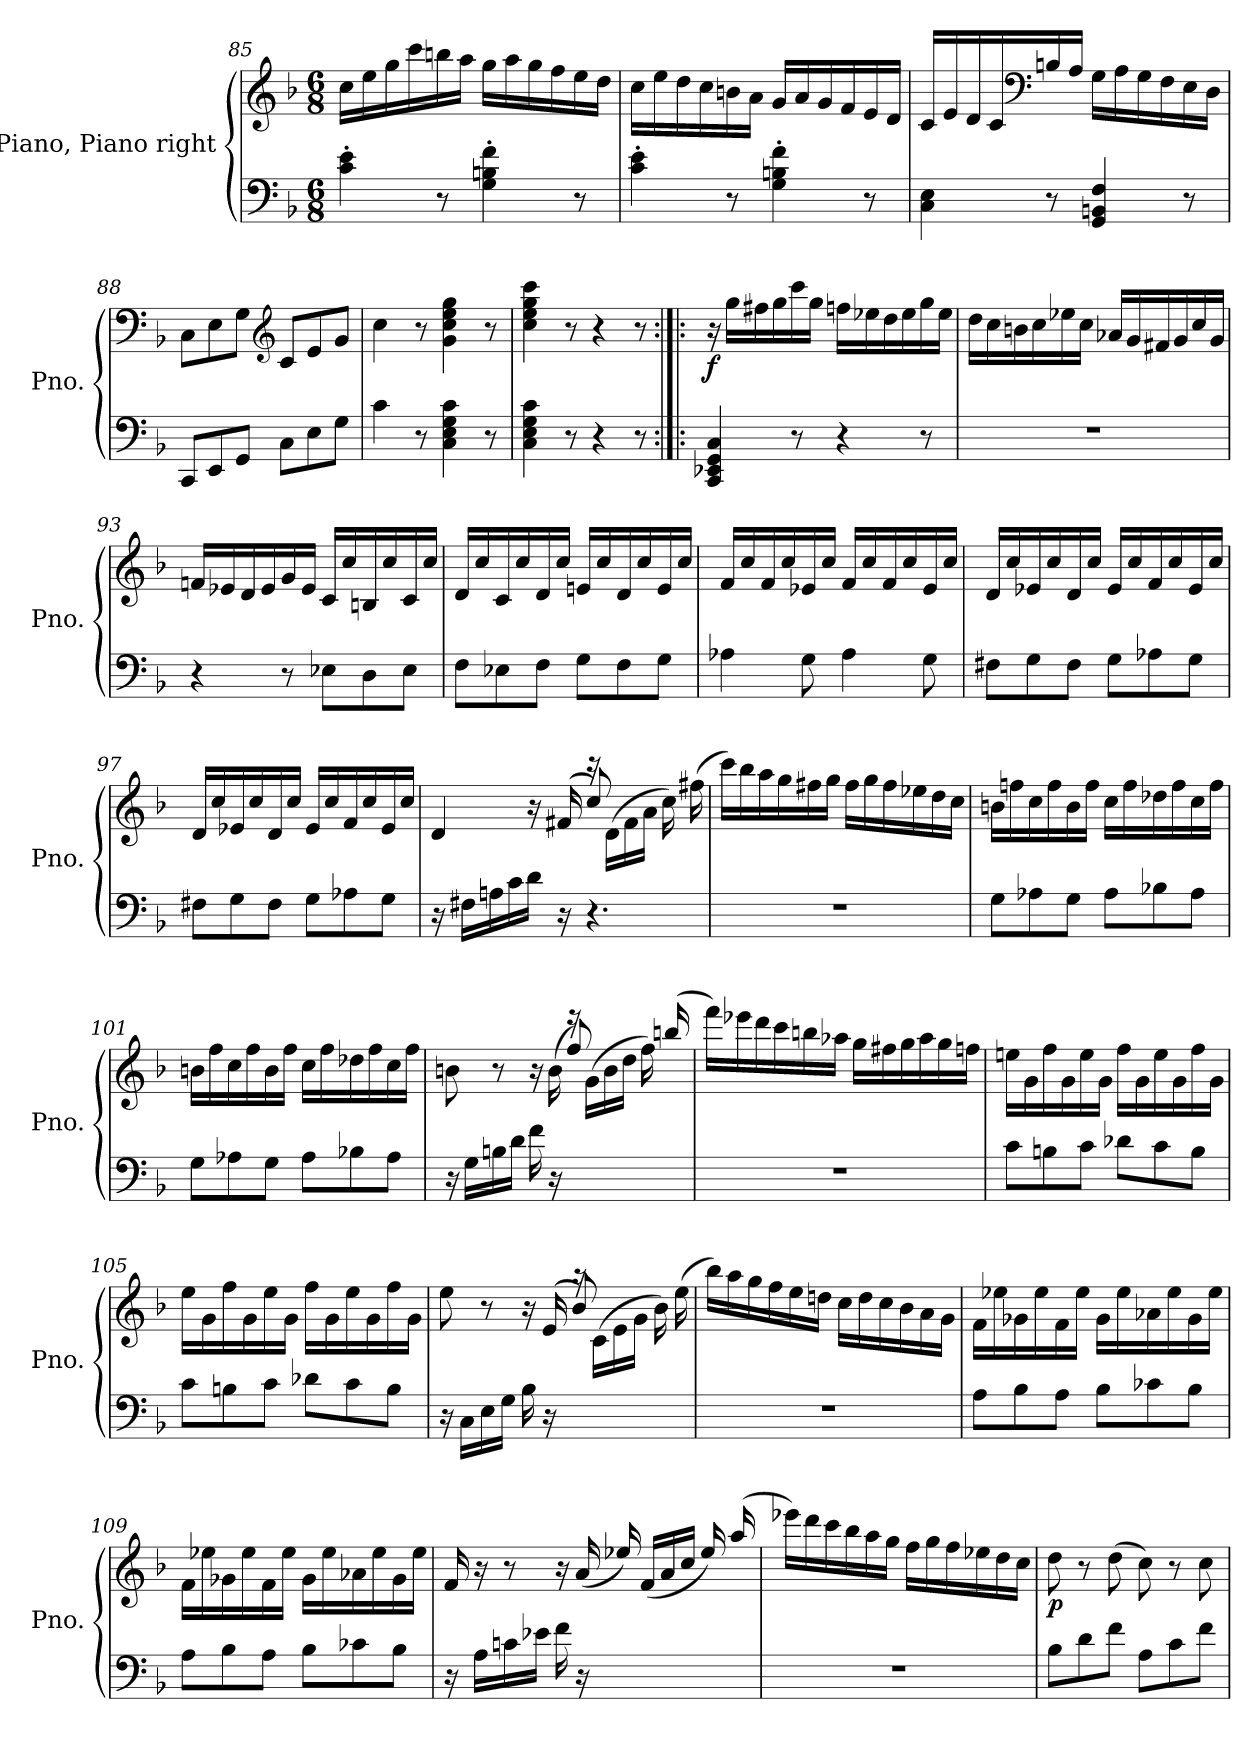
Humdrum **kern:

**kern	**kern	**dynam
*part1	*part1	*part1
*staff2	*staff1	*staff1/2
*I"Piano, Piano right	*	*
*I'Pno.	*	*
*clefF4	*clefG2	*
*k[b-]	*k[b-]	*
*M6/8	*M6/8	*
=85	=85	=85
4c\' 4e\'	16cc\LL	.
.	16ee\	.
.	16gg\	.
.	16ccc\	.
8r	16bbn\	.
.	16aa\JJ	.
4G\' 4Bn\' 4f\'	16gg\LL	.
.	16aa\	.
.	16gg\	.
.	16ff\	.
8r	16ee\	.
.	16dd\JJ	.
=86	=86	=86
4c\' 4e\'	16cc\LL	.
.	16ee\	.
.	16dd\	.
.	16cc\	.
8r	16bn\	.
.	16a\JJ	.
4G\' 4Bn\' 4f\'	16g/LL	.
.	16a/	.
.	16g/	.
.	16f/	.
8r	16e/	.
.	16d/JJ	.
=87	=87	=87
4C\ 4E\	16c/LL	.
.	16e/	.
.	16d/	.
.	16c/	.
*	*clefF4	*
8r	16Bn/	.
.	16A/JJ	.
4GG/ 4BBn/ 4F/	16G\LL	.
.	16A\	.
.	16G\	.
.	16F\	.
8r	16E\	.
.	16D\JJ	.
=88	=88	=88
8CC/L	8C\L	.
8EE/	8E\	.
8GG/J	8G\J	.
*	*clefG2	*
8C\L	8c/L	.
8E\	8e/	.
8G\J	8g/J	.
=89	=89	=89
4c\	4cc\	.
8r	8r	.
4C\ 4E\ 4G\ 4c\	4g\ 4cc\ 4ee\ 4gg\	.
8r	8r	.
=90	=90	=90
4C\ 4E\ 4G\ 4c\	4cc\ 4ee\ 4gg\ 4ccc\	.
8r	8r	.
4r	4r	.
8r	8r	.
=91:|!|:	=91:|!|:	=91:|!|:
!	!	!LO:DY:b
4CC/ 4EE-X/ 4GG/ 4C/	16r	f
.	16gg\LL	.
.	16ff#X\	.
.	16gg\	.
8r	16ccc\	.
.	16gg\JJ	.
4r	16ffn\LL	.
.	16ee-X\	.
.	16dd\	.
.	16ee-\	.
8r	16gg\	.
.	16ee-\JJ	.
=92	=92	=92
2.r	16dd\LL	.
.	16cc\	.
.	16bn\	.
.	16cc\	.
.	16ee-X\	.
.	16cc\JJ	.
.	16a-X/LL	.
.	16g/	.
.	16f#X/	.
.	16g/	.
.	16cc/	.
.	16g/JJ	.
=93	=93	=93
4r	16fn/LL	.
.	16e-X/	.
.	16d/	.
.	16e-/	.
8r	16g/	.
.	16e-/JJ	.
8E-X\L	16c/LL	.
.	16cc/	.
8D\	16Bn/	.
.	16cc/	.
8E-\J	16c/	.
.	16cc/JJ	.
=94	=94	=94
8F\L	16d/LL	.
.	16cc/	.
8E-X\	16c/	.
.	16cc/	.
8F\J	16d/	.
.	16cc/JJ	.
8G\L	16en/LL	.
.	16cc/	.
8F\	16d/	.
.	16cc/	.
8G\J	16e/	.
.	16cc/JJ	.
=95	=95	=95
4A-X\	16f/LL	.
.	16cc/	.
.	16f/	.
.	16cc/	.
8G\	16e-X/	.
.	16cc/JJ	.
4A-\	16f/LL	.
.	16cc/	.
.	16f/	.
.	16cc/	.
8G\	16e-/	.
.	16cc/JJ	.
=96	=96	=96
8F#X\L	16d/LL	.
.	16cc/	.
8G\	16e-X/	.
.	16cc/	.
8F#\J	16d/	.
.	16cc/JJ	.
8G\L	16e-/LL	.
.	16cc/	.
8A-X\	16f/	.
.	16cc/	.
8G\J	16e-/	.
.	16cc/JJ	.
=97	=97	=97
8F#X\L	16d/LL	.
.	16cc/	.
8G\	16e-X/	.
.	16cc/	.
8F#\J	16d/	.
.	16cc/JJ	.
8G\L	16e-/LL	.
.	16cc/	.
8A-X\	16f/	.
.	16cc/	.
8G\J	16e-/	.
.	16cc/JJ	.
=98	=98	=98
*	*^	*
16r	4d/	4.ryy	.
16F#X\LL	.	.	.
16An\	.	.	.
16c\	.	.	.
16d\JJ	16r	.	.
16r	(>16f#X/	.	.
4.r	16r	8cc/)	.
.	(<16d\LL	.	.
.	16f#\	4ryy	.
.	16a\JJ	.	.
.	16cc\)	.	.
.	(>16ff#X\	.	.
*	*v	*v	*
=99	=99	=99
2.r	16ccc\LL)	.
.	16bb-\	.
.	16aa\	.
.	16gg\	.
.	16ff#X\	.
.	16gg\JJ	.
.	16ff#\LL	.
.	16gg\	.
.	16ff#\	.
.	16ee-X\	.
.	16dd\	.
.	16cc\JJ	.
=100	=100	=100
8G\L	16bn\LL	.
.	16ffn\	.
8A-X\	16cc\	.
.	16ff\	.
8G\J	16b\	.
.	16ff\JJ	.
8A-\L	16cc\LL	.
.	16ff\	.
8B-X\	16dd-X\	.
.	16ff\	.
8A-\J	16cc\	.
.	16ff\JJ	.
=101	=101	=101
8G\L	16bn\LL	.
.	16ff\	.
8A-X\	16cc\	.
.	16ff\	.
8G\J	16b\	.
.	16ff\JJ	.
8A-\L	16cc\LL	.
.	16ff\	.
8B-X\	16dd-X\	.
.	16ff\	.
8A-\J	16cc\	.
.	16ff\JJ	.
=102	=102	=102
*	*^	*
16r	8bn\	4.ryy	.
16G\LL	.	.	.
16Bn\	8r	.	.
16d\JJ	.	.	.
16f\	16r	.	.
16r	(>16b\	.	.
4.ryy	16r	8ff/)	.
.	(<16g\LL	.	.
.	16b\	4ryy	.
.	16dd\JJ	.	.
.	16ff\)	.	.
.	(<16bbn/	.	.
*	*v	*v	*
=103	=103	=103
2.r	16fff\LL)	.
.	16eee-X\	.
.	16ddd\	.
.	16ccc\	.
.	16bbn\	.
.	16aa-X\JJ	.
.	16gg\LL	.
.	16ff#X\	.
.	16gg\	.
.	16aa-\	.
.	16gg\	.
.	16ffn\JJ	.
=104	=104	=104
8c\L	16een\LL	.
.	16g\	.
8Bn\	16ff\	.
.	16g\	.
8c\J	16ee\	.
.	16g\JJ	.
8d-X\L	16ff\LL	.
.	16g\	.
8c\	16ee\	.
.	16g\	.
8B\J	16ff\	.
.	16g\JJ	.
=105	=105	=105
8c\L	16ee\LL	.
.	16g\	.
8Bn\	16ff\	.
.	16g\	.
8c\J	16ee\	.
.	16g\JJ	.
8d-X\L	16ff\LL	.
.	16g\	.
8c\	16ee\	.
.	16g\	.
8B\J	16ff\	.
.	16g\JJ	.
=106	=106	=106
*	*^	*
16r	8ee\	4.ryy	.
16C\LL	.	.	.
16E\	8r	.	.
16G\JJ	.	.	.
16B-\	16r	.	.
16r	(>16e/	.	.
4.ryy	16r	8b-/)	.
.	(<16c\LL	.	.
.	16e\	4ryy	.
.	16g\JJ	.	.
.	16b-\)	.	.
.	(>16ee\	.	.
*	*v	*v	*
=107	=107	=107
2.r	16bb-\LL)	.
.	16aa\	.
.	16gg\	.
.	16ff\	.
.	16ee\	.
.	16ddn\JJ	.
.	16cc\LL	.
.	16dd\	.
.	16cc\	.
.	16b-\	.
.	16a\	.
.	16g\JJ	.
=108	=108	=108
8A\L	16f\LL	.
.	16ee-X\	.
8B-\	16g-X\	.
.	16ee-\	.
8A\J	16f\	.
.	16ee-\JJ	.
8B-\L	16g-\LL	.
.	16ee-\	.
8c-X\	16a-X\	.
.	16ee-\	.
8B-\J	16g-\	.
.	16ee-\JJ	.
=109	=109	=109
8A\L	16f\LL	.
.	16ee-X\	.
8B-\	16g-X\	.
.	16ee-\	.
8A\J	16f\	.
.	16ee-\JJ	.
8B-\L	16g-\LL	.
.	16ee-\	.
8c-X\	16a-X\	.
.	16ee-\	.
8B-\J	16g-\	.
.	16ee-\JJ	.
=110	=110	=110
16r	16f/	.
16A\LL	16r	.
16cn\	8r	.
16e-X\JJ	.	.
16f\	16r	.
16r	(>16a/	.
4.ryy	16ee-X/)	.
.	(<16f/LL	.
.	16a/	.
.	16cc/JJ	.
.	16ee-/)	.
.	(>16aa/	.
=111	=111	=111
2.r	16eee-X\LL)	.
.	16ddd\	.
.	16ccc\	.
.	16bb-\	.
.	16aa\	.
.	16gg\JJ	.
.	16ff\LL	.
.	16gg\	.
.	16ff\	.
.	16ee-X\	.
.	16dd\	.
.	16cc\JJ	.
=112	=112	=112
!	!	!LO:DY:b
8B-\L	8dd\	p
8d\	8r	.
8f\J	(>8dd\	.
8A\L	8cc\)	.
8c\	8r	.
8f\J	8cc\	.
=	=	=
*-	*-	*-
